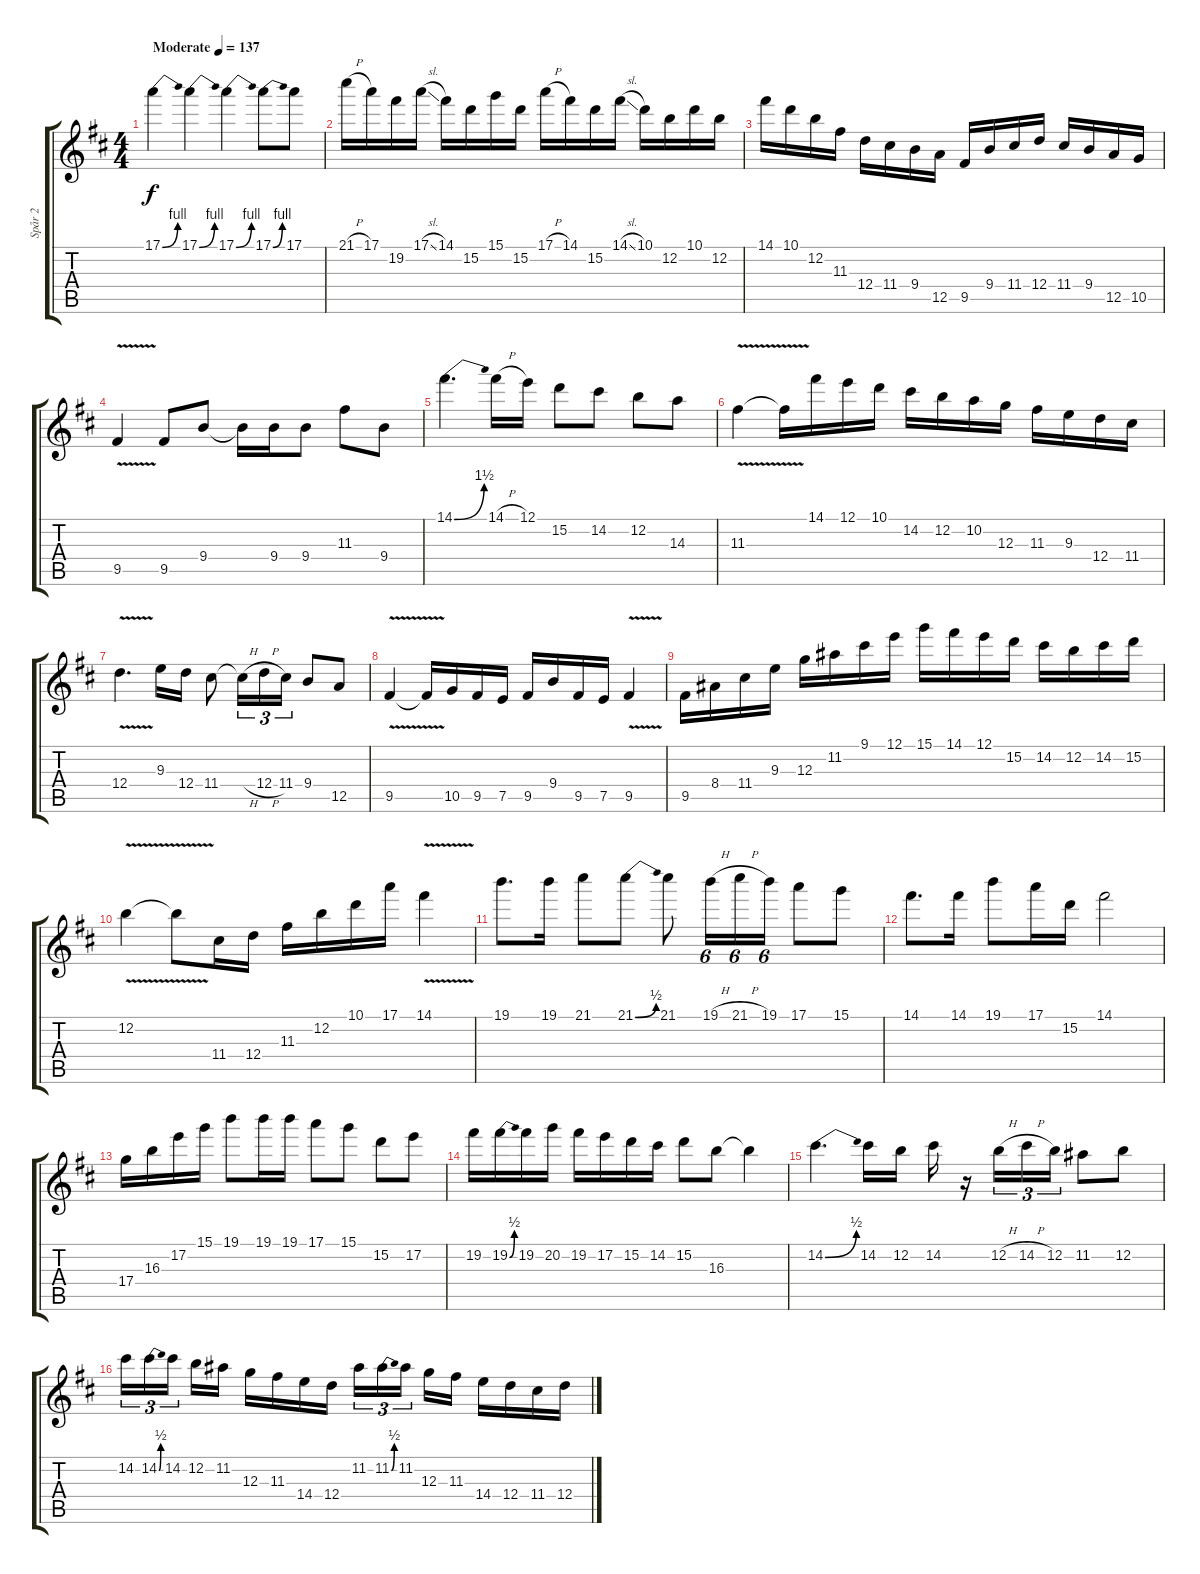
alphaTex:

\track ("Spår 2" "Spår 2") {mute instrument overdrivenguitar}
\staff {score tabs}
\tuning (E4 B3 G3 D3 A2 E2) {hide}
\ts (4 4)
\tempo (137 "Moderate")
\clef g2
\ks d
17.1{be (bend 0 0 60 4)}.4{dy f instrument overdrivenguitar} 17.1{be (bend 0 0 60 4)}.4 17.1{be (bend 0 0 60 4)}.4 17.1{be (bend 0 0 60 4)}.8 17.1.8 |
21.1{h}.16 17.1.16 19.2.16 17.1{sl}.16 14.1.16 15.2.16 15.1.16 15.2.16 17.1{h}.16 14.1.16 15.2.16 14.1{sl}.16 10.1.16 12.2.16 10.1.16 12.2.16 |
14.1.16 10.1.16 12.2.16 11.3.16 12.4.16 11.4.16 9.4.16 12.5.16 9.5.16 9.4.16 11.4.16 12.4.16 11.4.16 9.4.16 12.5.16 10.5.16 |
9.5{v}.4 9.5.8 9.4.8 9.4{t}.16 9.4.16 9.4.8 11.3.8 9.4.8 |
14.1{be (bend 0 0 60 6)}.4{d} 14.1{h}.16 12.1.16 15.2.8 14.2.8 12.2.8 14.3.8 |
11.3{v}.4 11.3{t}.16 14.1.16 12.1.16 10.1.16 14.2.16 12.2.16 10.2.16 12.3.16 11.3.16 9.3.16 12.4.16 11.4.16 |
12.4{v}.4{d} 9.3.16 12.4.16 11.4.8 11.4{h t}.16{tu (3 2)} 12.4{h}.16{tu (3 2)} 11.4.16{tu (3 2)} 9.4.8 12.5.8 |
9.5{v}.4 9.5{t}.16 10.5.16 9.5.16 7.5.16 9.5.16 9.4.16 9.5.16 7.5.16 9.5{v}.4 |
9.5.16 8.4.16 11.4.16 9.3.16 12.3.16 11.2.16 9.1.16 12.1.16 15.1.16 14.1.16 12.1.16 15.2.16 14.2.16 12.2.16 14.2.16 15.2.16 |
12.2{v}.4 12.2{t}.8 11.4.16 12.4.16 11.3.16 12.2.16 10.1.16 17.1.16 14.1{v}.4 |
19.1.8{d} 19.1.16 21.1.8 21.1{be (bend 0 0 60 2)}.8 21.1.8 19.1{h}.16{tu (6 4)} 21.1{h}.16{tu (6 4)} 19.1.16{tu (6 4)} 17.1.8 15.1.8 |
14.1.8{d} 14.1.16 19.1.8 17.1.16 15.2.16 14.1.2 |
17.4.16 16.3.16 17.2.16 15.1.16 19.1.8 19.1.16 19.1.16 17.1.8 15.1.8 15.2.8 17.2.8 |
19.2.16 19.2{be (bend 0 0 60 2)}.16 19.2.16 20.2.16 19.2.16 17.2.16 15.2.16 14.2.16 15.2.8 16.3.8 16.3{t}.4 |
14.2{be (bend 0 0 60 2)}.4{d} 14.2.16 12.2.16 14.2.16 r.16 12.2{h}.16{tu (3 2)} 14.2{h}.16{tu (3 2)} 12.2.16{tu (3 2)} 11.2.8 12.2.8 |
14.2.16{tu (3 2)} 14.2{be (bend 0 0 60 2)}.16{tu (3 2)} 14.2.16{tu (3 2) beam splitsecondary} 12.2.16 11.2.16 12.3.16 11.3.16 14.4.16 12.4.16 11.2.16{tu (3 2)} 11.2{be (bend 0 0 60 2)}.16{tu (3 2)} 11.2.16{tu (3 2) beam splitsecondary} 12.3.16 11.3.16 14.4.16 12.4.16 11.4.16 12.4.16
